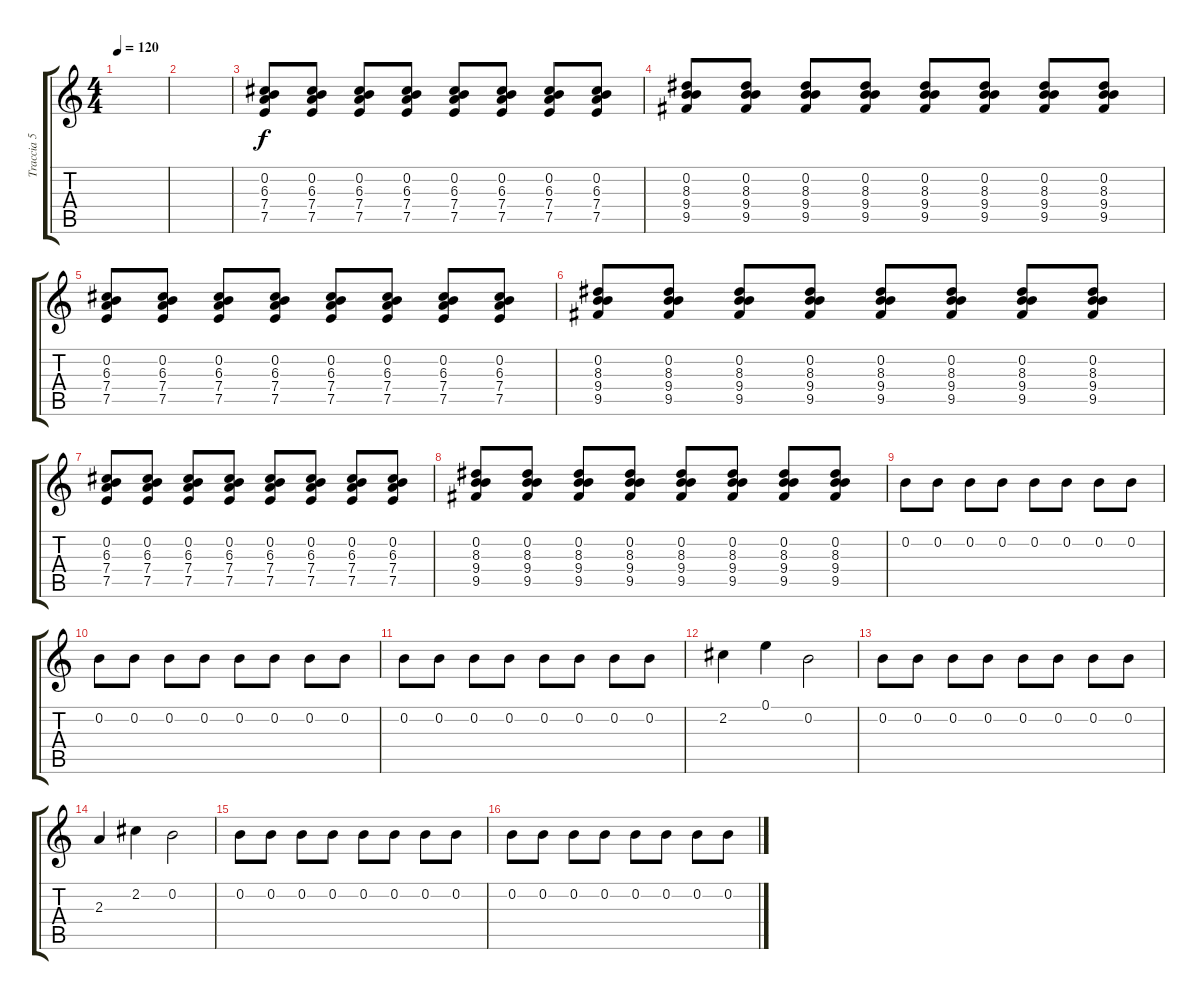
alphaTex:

\track ("Traccia 5" "Traccia 5") {instrument acousticguitarsteel}
\staff {score tabs}
\tuning (E4 B3 G3 D3 A2 E2) {hide}
\ts (4 4)
\tempo 120
\clef g2
\ks c
|
|
(0.2 6.3 7.4 7.5).8 (0.2 6.3 7.4 7.5).8 (0.2 6.3 7.4 7.5).8 (0.2 6.3 7.4 7.5).8 (0.2 6.3 7.4 7.5).8 (0.2 6.3 7.4 7.5).8 (0.2 6.3 7.4 7.5).8 (0.2 6.3 7.4 7.5).8 |
(0.2 8.3 9.4 9.5).8 (0.2 8.3 9.4 9.5).8 (0.2 8.3 9.4 9.5).8 (0.2 8.3 9.4 9.5).8 (0.2 8.3 9.4 9.5).8 (0.2 8.3 9.4 9.5).8 (0.2 8.3 9.4 9.5).8 (0.2 8.3 9.4 9.5).8 |
(0.2 6.3 7.4 7.5).8 (0.2 6.3 7.4 7.5).8 (0.2 6.3 7.4 7.5).8 (0.2 6.3 7.4 7.5).8 (0.2 6.3 7.4 7.5).8 (0.2 6.3 7.4 7.5).8 (0.2 6.3 7.4 7.5).8 (0.2 6.3 7.4 7.5).8 |
(0.2 8.3 9.4 9.5).8 (0.2 8.3 9.4 9.5).8 (0.2 8.3 9.4 9.5).8 (0.2 8.3 9.4 9.5).8 (0.2 8.3 9.4 9.5).8 (0.2 8.3 9.4 9.5).8 (0.2 8.3 9.4 9.5).8 (0.2 8.3 9.4 9.5).8 |
(0.2 6.3 7.4 7.5).8 (0.2 6.3 7.4 7.5).8 (0.2 6.3 7.4 7.5).8 (0.2 6.3 7.4 7.5).8 (0.2 6.3 7.4 7.5).8 (0.2 6.3 7.4 7.5).8 (0.2 6.3 7.4 7.5).8 (0.2 6.3 7.4 7.5).8 |
(0.2 8.3 9.4 9.5).8 (0.2 8.3 9.4 9.5).8 (0.2 8.3 9.4 9.5).8 (0.2 8.3 9.4 9.5).8 (0.2 8.3 9.4 9.5).8 (0.2 8.3 9.4 9.5).8 (0.2 8.3 9.4 9.5).8 (0.2 8.3 9.4 9.5).8 |
0.2.8 0.2.8 0.2.8 0.2.8 0.2.8 0.2.8 0.2.8 0.2.8 |
0.2.8 0.2.8 0.2.8 0.2.8 0.2.8 0.2.8 0.2.8 0.2.8 |
0.2.8 0.2.8 0.2.8 0.2.8 0.2.8 0.2.8 0.2.8 0.2.8 |
2.2.4 0.1.4 0.2.2 |
0.2.8 0.2.8 0.2.8 0.2.8 0.2.8 0.2.8 0.2.8 0.2.8 |
2.3.4 2.2.4 0.2.2 |
0.2.8 0.2.8 0.2.8 0.2.8 0.2.8 0.2.8 0.2.8 0.2.8 |
0.2.8 0.2.8 0.2.8 0.2.8 0.2.8 0.2.8 0.2.8 0.2.8
